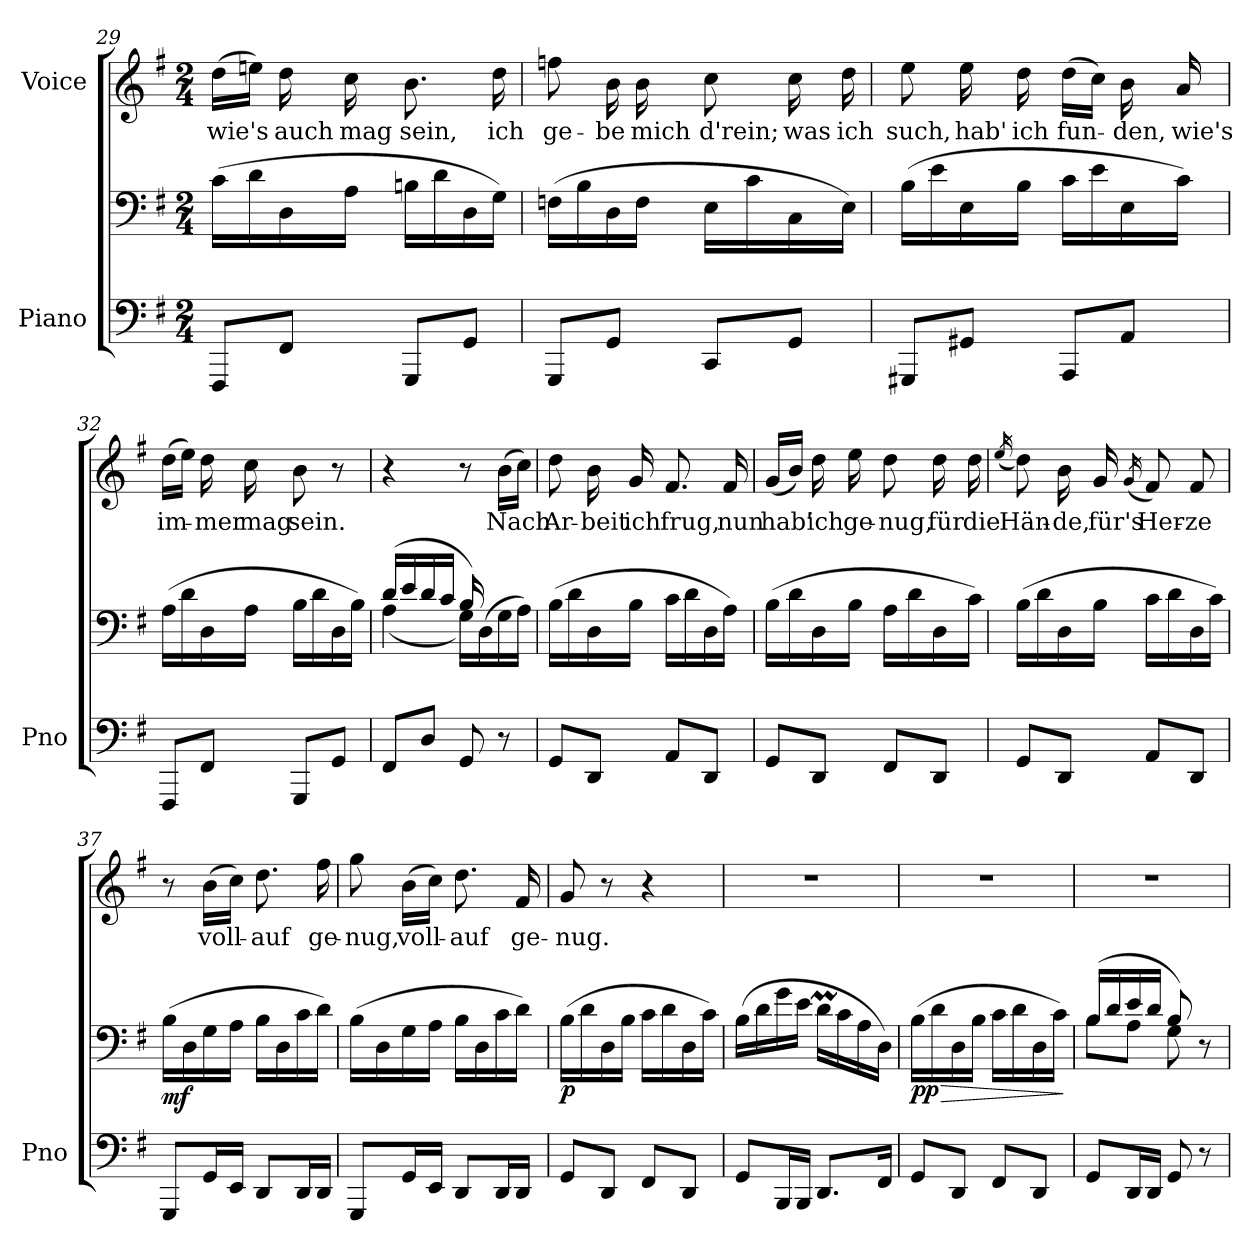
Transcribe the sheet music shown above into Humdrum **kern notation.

**kern	**kern	**dynam	**kern	**text
*part2	*part2	*part2	*part1	*part1
*staff3	*staff2	*staff2/3	*staff1	*staff1
*I"Piano	*	*	*I"Voice	*
*I'Pno	*	*	*	*
*clefF4	*clefF4	*	*clefG2	*
*k[f#]	*k[f#]	*	*k[f#]	*
*M2/4	*M2/4	*	*M2/4	*
=29	=29	=29	=29	=29
8FFF#/L	(16c\LL	.	(16dd\LL	wie's
.	16d\	.	16een\JJ)	.
8FF#/J	16D\	.	16dd\	auch
.	16A\JJ	.	16cc\	mag
8GGG/L	16Bn\LL	.	8.b\	sein,
.	16d\	.	.	.
8GG/J	16D\	.	.	.
.	16G\JJ)	.	16dd\	ich
!!LO:PB:g=z
=30	=30	=30	=30	=30
8GGG/L	(16Fn\LL	.	8ffn\	ge-
.	16B\	.	.	.
8GG/J	16D\	.	16b\	-be
.	16F\JJ	.	16b\	mich
8CC/L	16E\LL	.	8cc\	d'rein;
.	16c\	.	.	.
8GG/J	16C\	.	16cc\	was
.	16E\JJ)	.	16dd\	ich
=31	=31	=31	=31	=31
8GGG#X/L	(16B\LL	.	8ee\	such,
.	16e\	.	.	.
8GG#X/J	16E\	.	16ee\	hab'
.	16B\JJ	.	16dd\	ich
8AAA/L	16c\LL	.	(16dd\LL	fun-
.	16e\	.	16cc\JJ)	.
8AA/J	16E\	.	16b\	-den,
.	16c\JJ)	.	16a/	wie's
=32	=32	=32	=32	=32
8FFF#/L	(16A\LL	.	(16dd\LL	im-
.	16d\	.	16ee\JJ)	.
8FF#/J	16D\	.	16dd\	-mer
.	16A\JJ	.	16cc\	mag
8GGG/L	16B\LL	.	8b\	sein.
.	16d\	.	.	.
8GG/J	16D\	.	8r	.
.	16B\JJ)	.	.	.
=33	=33	=33	=33	=33
*	*^	*	*	*
8FF#/L	(16d/LL	(4A\	.	4r	.
.	16e/	.	.	.	.
8D/J	16d/	.	.	.	.
.	16c/JJ	.	.	.	.
8GG/	16B/)	16G\LL)	.	8r	.
.	16rFyy	(>16D\	.	.	.
8r	8rFyy	16G\	.	(16b\LL	Nach
.	.	16A\JJ)	.	16cc\JJ)	.
*	*v	*v	*	*	*
!!LO:LB:g=z
=34	=34	=34	=34	=34
8GG/L	(16B\LL	.	8dd\	Ar-
.	16d\	.	.	.
8DD/J	16D\	.	16b\	-beit
.	16B\JJ	.	16g/	ich
8AA/L	16c\LL	.	8.f#/	frug,
.	16d\	.	.	.
8DD/J	16D\	.	.	.
.	16A\JJ)	.	16f#/	nun
=35	=35	=35	=35	=35
8GG/L	(16B\LL	.	(16g/LL	hab'
.	16d\	.	16b/JJ)	.
8DD/J	16D\	.	16dd\	-ich
.	16B\JJ	.	16ee\	ge-
8FF#/L	16A\LL	.	8dd\	-nug,
.	16d\	.	.	.
8DD/J	16D\	.	16dd\	für
.	16c\JJ)	.	16dd\	die
=36	=36	=36	=36	=36
.	.	.	(16qee/	.
8GG/L	(16B\LL	.	8dd\)	Hän-
.	16d\	.	.	.
8DD/J	16D\	.	16b\	-de,
.	16B\JJ	.	16g/	für's
.	.	.	(16qg/	.
8AA/L	16c\LL	.	8f#/)	Her-
.	16d\	.	.	.
8DD/J	16D\	.	8f#/	-ze
.	16c\JJ)	.	.	.
=37	=37	=37	=37	=37
!	!	!LO:DY:b	!	!
8GGG/L	(16B\LL	mf	8r	.
.	16D\	.	.	.
16GG/L	16G\	.	(16b\LL	voll-
16EE/JJ	16A\JJ	.	16cc\JJ)	.
8DD/L	16B\LL	.	8.dd\	-auf
.	16D\	.	.	.
16DD/L	16c\	.	.	.
16DD/JJ	16d\JJ)	.	16ff#\	ge-
!!LO:LB:g=z
=38	=38	=38	=38	=38
8GGG/L	(16B\LL	.	8gg\	-nug,
.	16D\	.	.	.
16GG/L	16G\	.	(16b\LL	voll-
16EE/JJ	16A\JJ	.	16cc\JJ)	.
8DD/L	16B\LL	.	8.dd\	-auf
.	16D\	.	.	.
16DD/L	16c\	.	.	.
16DD/JJ	16d\JJ)	.	16f#/	ge-
=39	=39	=39	=39	=39
!	!	!LO:DY:b	!	!
8GG/L	(16B\LL	p	8g/	-nug.
.	16d\	.	.	.
8DD/J	16D\	.	8r	.
.	16B\JJ	.	.	.
8FF#/L	16c\LL	.	4r	.
.	16d\	.	.	.
8DD/J	16D\	.	.	.
.	16c\JJ)	.	.	.
=40	=40	=40	=40	=40
8GG/L	(16B\LL	.	2r	.
.	16d\	.	.	.
16BBB/L	16g\	.	.	.
16BBB/JJ	16e\JJ	.	.	.
8.DD/L	16dM\LL	.	.	.
.	16c\	.	.	.
.	16A\	.	.	.
16FF#/Jk	16D\JJ)	.	.	.
=41	=41	=41	=41	=41
!	!	!LO:HP:b	!	!
!	!	!LO:DY:n=1:b	!	!
8GG/L	(16B\LL	> pp	2r	.
.	16d\	.	.	.
8DD/J	16D\	.	.	.
.	16B\JJ	.	.	.
8FF#/L	16c\LL	.	.	.
.	16d\	.	.	.
8DD/J	16D\	.	.	.
.	16c\JJ)	.	.	.
.	.	]	.	.
=42	=42	=42	=42	=42
*	*^	*	*	*
8GG/L	(16B/LL	8B\L	.	2r	.
.	16d/	.	.	.	.
16DD/L	16e/	8A\J	.	.	.
16DD/JJ	16d/JJ	.	.	.	.
8GG/	8B/)	8G\	.	.	.
8r	8r	8ryy	.	.	.
*	*v	*v	*	*	*
=	=	=	=	=
*-	*-	*-	*-	*-
